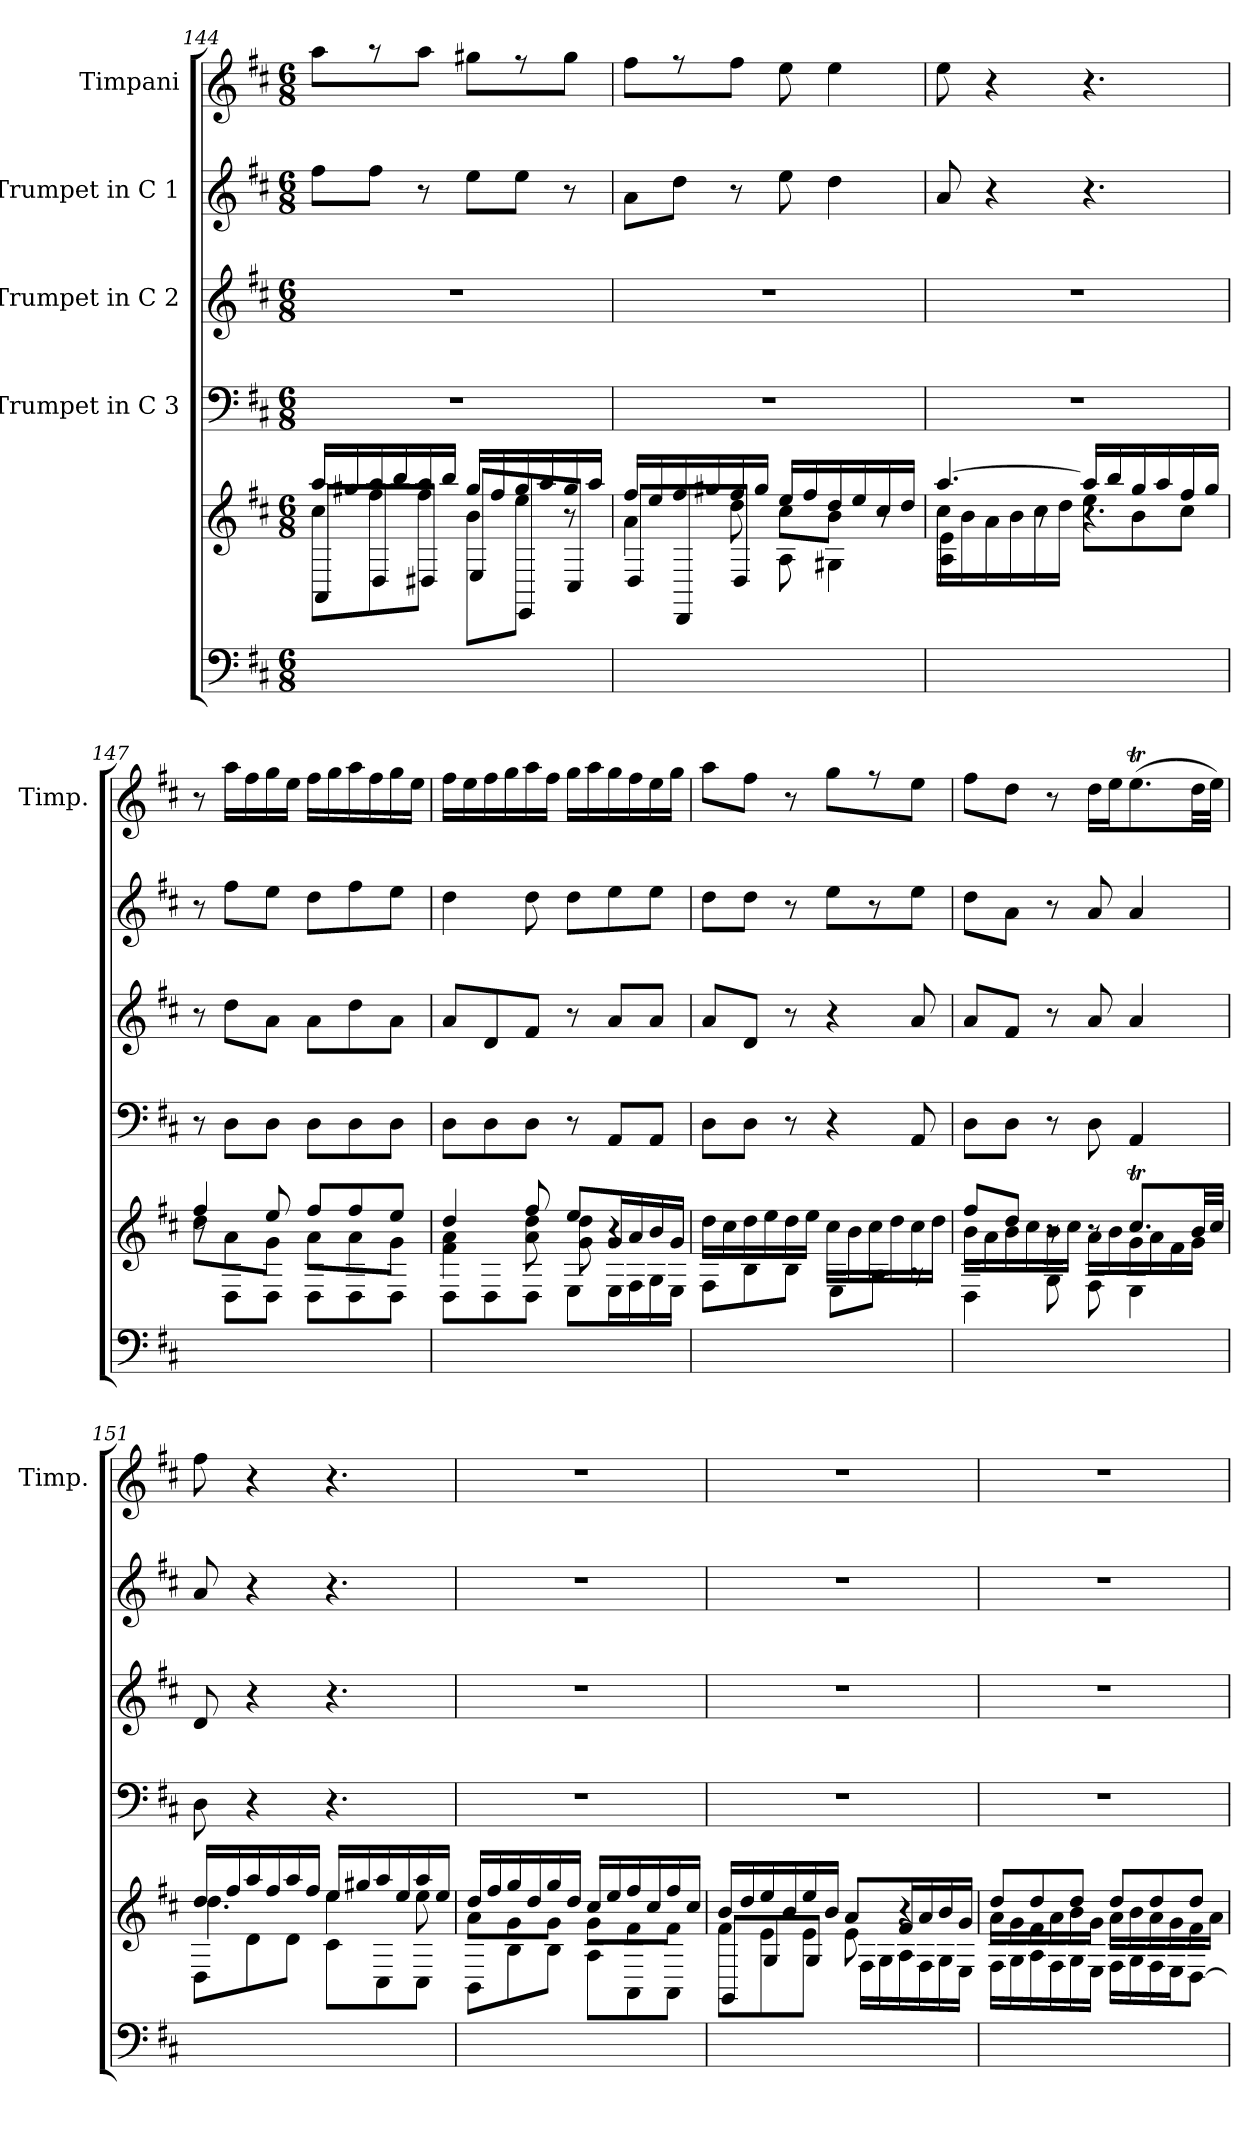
**kern	**kern	**kern	**kern	**kern	**kern
*part5	*part5	*part4	*part3	*part2	*part1
*staff6	*staff5	*staff4	*staff3	*staff2	*staff1
*	*	*I"Trumpet in C 3	*I"Trumpet in C 2	*I"Trumpet in C 1	*I"Timpani
*	*	*	*	*	*I'Timp.
*clefF4	*clefG2	*clefF4	*clefG2	*clefG2	*clefG2
*k[f#c#]	*k[f#c#]	*k[f#c#]	*k[f#c#]	*k[f#c#]	*k[f#c#]
*	*D:	*D:	*D:	*D:	*D:
*M6/8	*M6/8	*M6/8	*M6/8	*M6/8	*M6/8
=144	=144	=144	=144	=144	=144
*	*^	*	*	*	*
*	*	*^	*	*	*	*
2.ryy	16aa/LL	8cc#\L	8AA/L	2.r	2.r	8ff#\L	8aa\L
.	16gg#/	.	.	.	.	.	.
.	16aa/	8ff#\	8D/	.	.	8ff#\J	8r
.	16bb/	.	.	.	.	.	.
.	16aa/	8ff#\J	8D#/J	.	.	8r	8aa\J
.	16bb/JJ	.	.	.	.	.	.
.	16gg#/LL	8b\L	8E/L	.	.	8ee\L	8gg#\L
.	16ff#/	.	.	.	.	.	.
.	16gg#/	8ee\J	8EE/	.	.	8ee\J	8r
.	16aa/	.	.	.	.	.	.
.	16gg#/	8r	8C#/J	.	.	8r	8gg#\J
.	16aa/JJ	.	.	.	.	.	.
!!LO:PB:g=z
=145	=145	=145	=145	=145	=145	=145	=145
2.ryy	16ff#/LL	4a\	8D/L	2.r	2.r	8a\L	8ff#\L
.	16ee/	.	.	.	.	.	.
.	16ff#/	.	8DD/	.	.	8dd\J	8r
.	16gg#/	.	.	.	.	.	.
.	16ff#/	8dd\	8D/J	.	.	8r	8ff#\J
.	16gg#/JJ	.	.	.	.	.	.
.	16ee/LL	8cc#\L	8A\	.	.	8ee\	8ee\
.	16ff#/	.	.	.	.	.	.
.	16dd/	8b\J	4G#\	.	.	4dd\	4ee\
.	16ee/	.	.	.	.	.	.
.	16cc#/	8r	.	.	.	.	.
.	16dd/JJ	.	.	.	.	.	.
=146	=146	=146	=146	=146	=146	=146	=146
2.ryy	[4.aa/	16cc#\LL	4A\ 4e\	2.r	2.r	8a/	8ee\
.	.	16b\	.	.	.	.	.
.	.	16a\	.	.	.	4r	4r
.	.	16b\	.	.	.	.	.
.	.	16cc#\	8r	.	.	.	.
.	.	16dd\JJ	.	.	.	.	.
.	16aa/LL]	8ee\L	4.r	.	.	4.r	4.r
.	16bb/	.	.	.	.	.	.
.	16gg/	8b\	.	.	.	.	.
.	16aa/	.	.	.	.	.	.
.	16ff#/	8cc#\J	.	.	.	.	.
.	16gg/JJ	.	.	.	.	.	.
=147	=147	=147	=147	=147	=147	=147	=147
2.ryy	4ff#/	8dd\L	8r	8r	8r	8r	8r
.	.	8a\	8D\L	8D\L	8dd\L	8ff#\L	16aa\LL
.	.	.	.	.	.	.	16ff#\
.	8ee/	8g\J	8D\J	8D\J	8a\J	8ee\J	16gg\
.	.	.	.	.	.	.	16ee\JJ
.	8ff#/L	8a\L	8D\L	8D\L	8a\L	8dd\L	16ff#\LL
.	.	.	.	.	.	.	16gg\
.	8ff#/	8a\	8D\	8D\	8dd\	8ff#\	16aa\
.	.	.	.	.	.	.	16ff#\
.	8ee/J	8g\J	8D\J	8D\J	8a\J	8ee\J	16gg\
.	.	.	.	.	.	.	16ee\JJ
=148	=148	=148	=148	=148	=148	=148	=148
2.ryy	4dd/	4f#\ 4a\	8D\L	8D\L	8a/L	4dd\	16ff#\LL
.	.	.	.	.	.	.	16ee\
.	.	.	8D\	8D\	8d/	.	16ff#\
.	.	.	.	.	.	.	16gg\
.	8ff#/	8a\ 8dd\	8D\J	8D\J	8f#/J	8dd\	16aa\
.	.	.	.	.	.	.	16ff#\JJ
.	8ee/L	8g\ 8dd\	8E\L	8r	8r	8dd\L	16gg\LL
.	.	.	.	.	.	.	16aa\
.	16g/L	4r	16E\L	8AA/L	8a/L	8ee\	16gg\
.	16a/	.	16F#\	.	.	.	16ff#\
.	16b/	.	16G\	8AA/J	8a/J	8ee\J	16ee\
.	16g/JJ	.	16E\JJ	.	.	.	16gg\JJ
*	*	*v	*v	*	*	*	*
=149	=149	=149	=149	=149	=149	=149
2.ryy	16dd\LL	8F#\L	8D\L	8a/L	8dd\L	8aa\L
.	16cc#\	.	.	.	.	.
.	16dd\	8B\	8D\J	8d/J	8dd\J	8ff#\J
.	16ee\	.	.	.	.	.
.	16dd\	8B\J	8r	8r	8r	8r
.	16ee\JJ	.	.	.	.	.
.	16cc#\LL	8E\L	4r	4r	8ee\L	8gg\L
.	16b\	.	.	.	.	.
.	16cc#\	8A\J	.	.	8r	8r
.	16dd\	.	.	.	.	.
.	16cc#\	8r	8AA/	8a/	8ee\J	8ee\J
.	16dd\JJ	.	.	.	.	.
!!LO:LB:g=z
=150	=150	=150	=150	=150	=150	=150
*	*	*^	*	*	*	*
2.ryy	8ff#/L	16b\LL	4D\	8D\L	8a/L	8dd\L	8ff#\L
.	.	16a\	.	.	.	.	.
.	8dd/J	16b\	.	8D\J	8f#/J	8a\J	8dd\J
.	.	16cc#\	.	.	.	.	.
.	8r	16b\	8G\	8r	8r	8r	8r
.	.	16cc#\JJ	.	.	.	.	.
.	8r	16a\LL	8F#\	8D\	8a/	8a/	16dd\LL
.	.	16b\	.	.	.	.	16ee\J
.	8.cc#t/L	16g\	4E\	4AA/	4a/	4a/	(>8.eeT\
.	.	16a\	.	.	.	.	.
.	.	16f#\	.	.	.	.	.
.	32b/LL	16g\JJ	.	.	.	.	32dd\LL
.	32cc#/JJJ	.	.	.	.	.	32ee\JJJ)
=151	=151	=151	=151	=151	=151	=151	=151
2.ryy	16dd/LL	4.dd\	8D\L	8D\	8d/	8a/	8ff#\
.	16ff#/	.	.	.	.	.	.
.	16aa/	.	8d\	4r	4r	4r	4r
.	16ff#/	.	.	.	.	.	.
.	16aa/	.	8d\J	.	.	.	.
.	16ff#/JJ	.	.	.	.	.	.
.	16ee/LL	4ee\	8c#\L	4.r	4.r	4.r	4.r
.	16gg#/	.	.	.	.	.	.
.	16aa/	.	8C#\	.	.	.	.
.	16ee/	.	.	.	.	.	.
.	16aa/	8ee\	8C#\J	.	.	.	.
.	16ee/JJ	.	.	.	.	.	.
=152	=152	=152	=152	=152	=152	=152	=152
2.ryy	16dd/LL	8a\L	8BB\L	2.r	2.r	2.r	2.r
.	16ff#/	.	.	.	.	.	.
.	16gg/	8g\	8B\	.	.	.	.
.	16dd/	.	.	.	.	.	.
.	16gg/	8g\J	8B\J	.	.	.	.
.	16dd/JJ	.	.	.	.	.	.
.	16cc#/LL	8g\L	8A\L	.	.	.	.
.	16ee/	.	.	.	.	.	.
.	16ff#/	8f#\	8AA\	.	.	.	.
.	16cc#/	.	.	.	.	.	.
.	16ff#/	8f#\J	8AA\J	.	.	.	.
.	16cc#/JJ	.	.	.	.	.	.
=153	=153	=153	=153	=153	=153	=153	=153
2.ryy	16b/LL	8f#\L	8GG/L	2.r	2.r	2.r	2.r
.	16dd/	.	.	.	.	.	.
.	16ee/	8e\	8G/	.	.	.	.
.	16b/	.	.	.	.	.	.
.	16ee/	8e\J	8G/J	.	.	.	.
.	16b/JJ	.	.	.	.	.	.
.	8a/L	8e\	16F#\LL	.	.	.	.
.	.	.	16G\	.	.	.	.
.	16f#/L	4r	16A\	.	.	.	.
.	16a/	.	16F#\	.	.	.	.
.	16b/	.	16G\	.	.	.	.
.	16g/JJ	.	16E\JJ	.	.	.	.
=154	=154	=154	=154	=154	=154	=154	=154
2.ryy	8dd/L	16a\LL	16F#\LL	2.r	2.r	2.r	2.r
.	.	16g\	16G\	.	.	.	.
.	8dd/	16f#\	16A\	.	.	.	.
.	.	16a\	16F#\	.	.	.	.
.	8dd/J	16b\	16G\	.	.	.	.
.	.	16g\JJ	16E\JJ	.	.	.	.
.	8dd/L	16a\LL	16F#\LL	.	.	.	.
.	.	16b\	16G\	.	.	.	.
.	8dd/	16a\	16F#\	.	.	.	.
.	.	16g\	16E\J	.	.	.	.
.	8dd/J	16f#\	[8D\J	.	.	.	.
.	.	16a\JJ	.	.	.	.	.
*	*v	*v	*v	*	*	*	*
=	=	=	=	=	=
*-	*-	*-	*-	*-	*-
